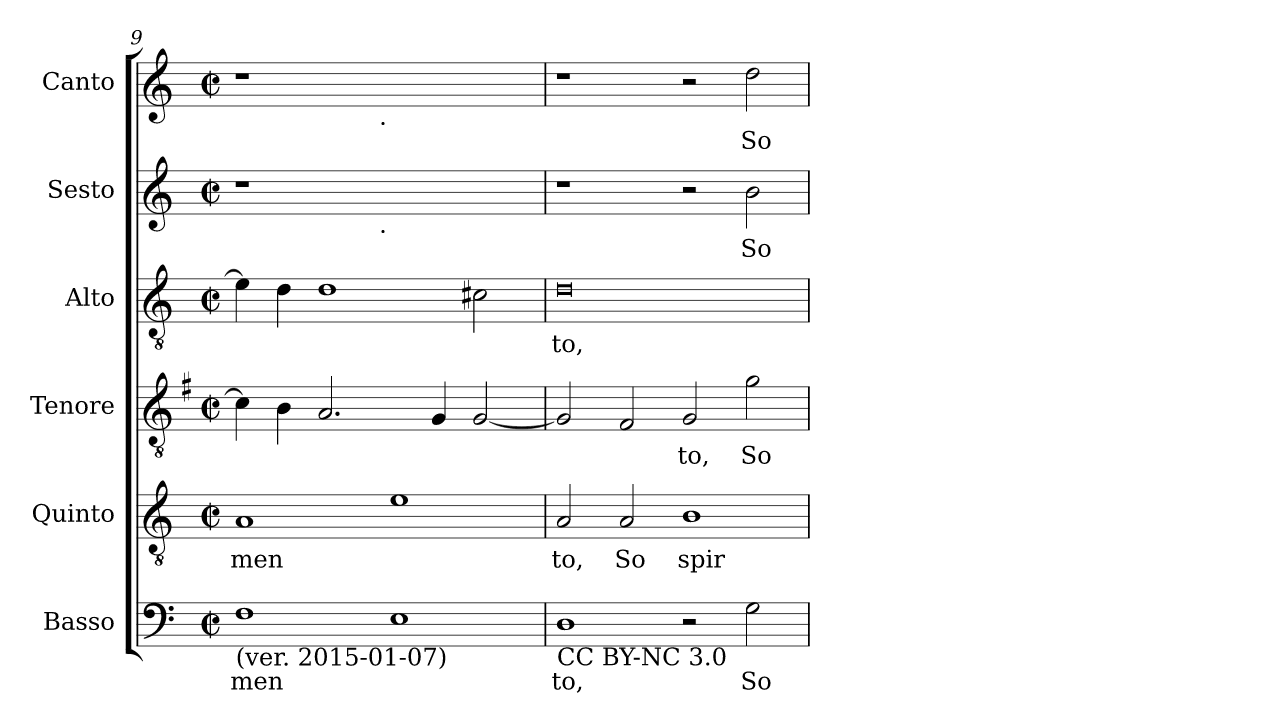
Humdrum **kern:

**kern	**text	**kern	**text	**kern	**text	**kern	**text	**kern	**text	**kern	**text
*part6	*part6	*part5	*part5	*part4	*part4	*part3	*part3	*part2	*part2	*part1	*part1
*staff6	*staff6	*staff5	*staff5	*staff4	*staff4	*staff3	*staff3	*staff2	*staff2	*staff1	*staff1
*I"Basso	*	*I"Quinto	*	*I"Tenore	*	*I"Alto	*	*I"Sesto	*	*I"Canto	*
*clefF4	*	*clefGv2	*	*clefGv2	*	*clefGv2	*	*clefG2	*	*clefG2	*
*	*	*	*	*ITrd-3c-5	*	*	*	*	*	*	*
*k[]	*	*k[]	*	*k[]	*	*k[]	*	*k[]	*	*k[]	*
*C:	*	*C:	*	*C:	*	*C:	*	*C:	*	*C:	*
*M2/2	*	*M2/2	*	*M2/2	*	*M2/2	*	*M2/2	*	*M2/2	*
*met(c|)	*	*met(c|)	*	*met(c|)	*	*met(c|)	*	*met(c|)	*	*met(c|)	*
=9	=9	=9	=9	=9	=9	=9	=9	=9	=9	=9	=9
!LO:TX:b:t=(ver. 2015-01-07)	!	!	!	!	!	!	!	!	!	!	!
!	!LO:LY:b:cj	!	!LO:LY:b:cj	!	!LO:LY:b:cj	!	!LO:LY:b:cj	!	!	!	!
*	*	*	*	*	*	*	*	*^	*	*^	*
1F	men	1A	men	4f\]	.	4e\]	.	1r	2ryy	.	1r	2ryy	.
!	!	!	!	!	!LO:LY:b:cj	!	!LO:LY:b:cj	!	!	!	!	!	!
.	.	.	.	4e\	.	4d\	.	.	.	.	.	.	.
!	!	!	!	!	!LO:LY:b:cj	!	!LO:LY:b:cj	!	!	!	!	!	!
.	.	.	.	2.d/	.	1d	.	.	4...ryy	.	.	4...ryy	.
!	!	!	!	!	!	!	!	!	!	!	!	!LO:TX:b:t=.	!
!	!	!	!	!	!	!	!	!	!LO:TX:b:t=.	!	!	!	!
.	.	.	.	.	.	.	.	.	1ryy	.	.	1ryy	.
!	!LO:LY:b:cj	!	!LO:LY:b:cj	!	!	!	!	!	!	!	!	!	!
1E	.	1e	.	.	.	.	.	1ryy	.	.	1ryy	.	.
!	!	!	!	!	!LO:LY:b:cj	!	!	!	!	!	!	!	!
.	.	.	.	4c/	.	.	.	.	.	.	.	.	.
!	!	!	!	!	!LO:LY:b:cj	!	!LO:LY:b:cj	!	!	!	!	!	!
.	.	.	.	[<2c/	.	2c#\	.	.	.	.	.	.	.
.	.	.	.	.	.	.	.	.	32ryy	.	.	32ryy	.
=10	=10	=10	=10	=10	=10	=10	=10	=10	=10	=10	=10	=10	=10
!LO:TX:b:t=CC BY-NC 3.0	!	!	!	!	!	!	!	!	!	!	!	!	!
!	!LO:LY:b:cj	!	!LO:LY:b:cj	!	!LO:LY:b:cj	!	!LO:LY:b:cj	!	!	!	!	!	!
*	*	*	*	*	*	*	*	*v	*v	*	*	*	*
*	*	*	*	*	*	*	*	*	*	*v	*v	*
1D	to,	2A/	to,	2c/]	.	0d	to,	1r	.	1r	.
!	!	!	!LO:LY:b:cj	!	!LO:LY:b:cj	!	!	!	!	!	!
.	.	2A/	So	2B/	.	.	.	.	.	.	.
!	!	!	!LO:LY:b:cj	!	!LO:LY:b:cj	!	!	!	!	!	!
2r	.	1B	spir	2c/	to,	.	.	2r	.	2r	.
!	!LO:LY:b:cj	!	!	!	!LO:LY:b:cj	!	!	!	!LO:LY:b:cj	!	!LO:LY:b:cj
2G\	So	.	.	2cc\	So	.	.	2b\	So-	2dd\	So
=	=	=	=	=	=	=	=	=	=	=	=
*-	*-	*-	*-	*-	*-	*-	*-	*-	*-	*-	*-
